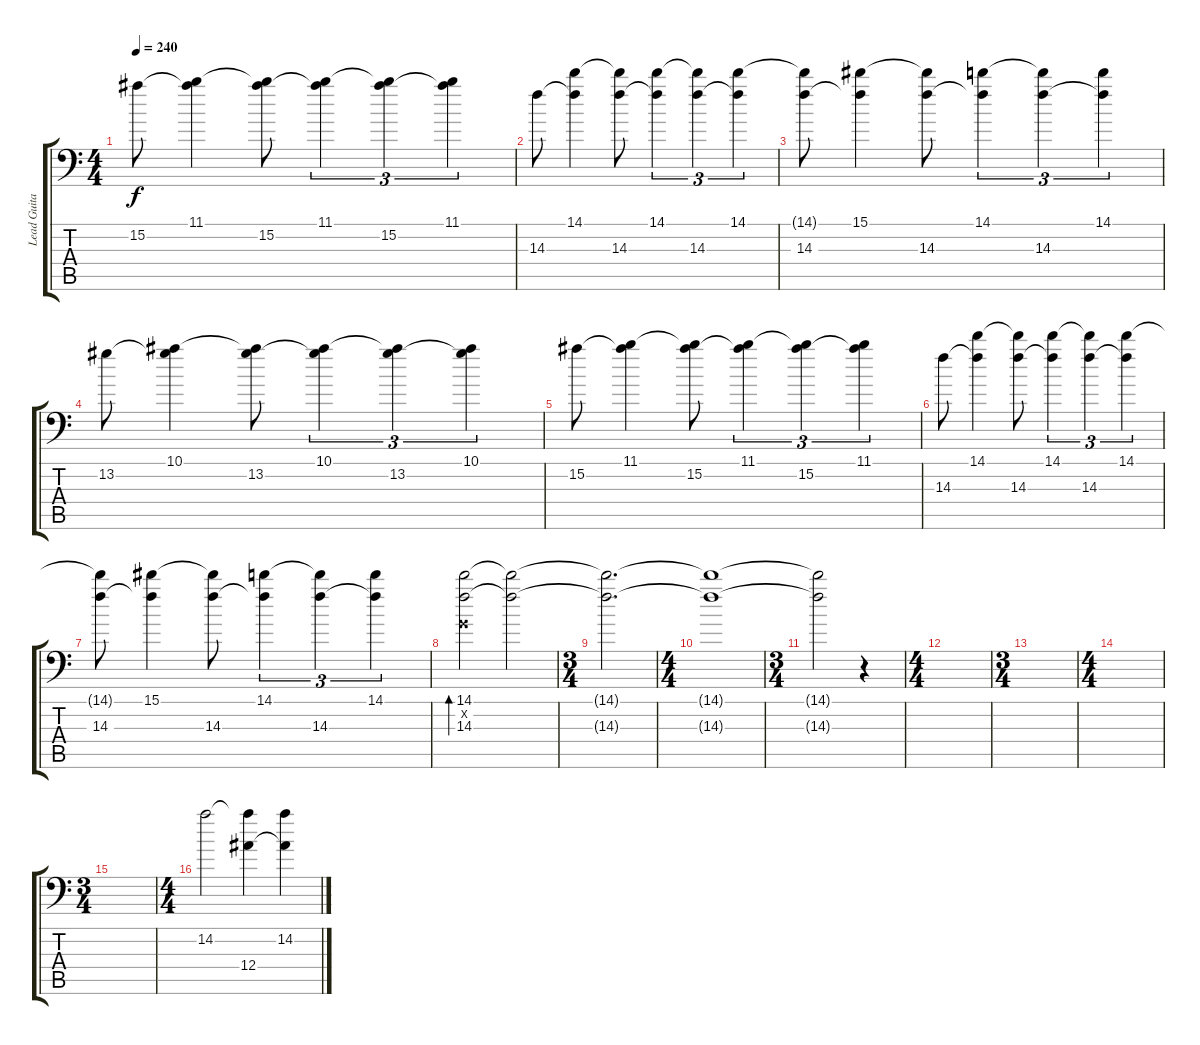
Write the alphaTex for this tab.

\track ("Lead Guitar" "Lead Guita") {instrument overdrivenguitar}
\staff {score tabs}
\tuning (C4 G3 Eb3 Bb2 F2 Bb1) {hide}
\ts (4 4)
\tempo 240
\clef f4
\ks c
15.2.8{dy f} (11.1 15.2{t}).4 (11.1{t} 15.2).8 (11.1 15.2{t}).4{tu (3 2)} (11.1{t} 15.2).4{tu (3 2)} (11.1 15.2{t}).4{tu (3 2)} |
14.3.8 (14.1 14.3{t}).4 (14.1{t} 14.3).8 (14.1 14.3{t}).4{tu (3 2)} (14.1{t} 14.3).4{tu (3 2)} (14.1 14.3{t}).4{tu (3 2)} |
(14.1{t} 14.3).8 (15.1 14.3{t}).4 (15.1{t} 14.3).8 (14.1 14.3{t}).4{tu (3 2)} (14.1{t} 14.3).4{tu (3 2)} (14.1 14.3{t}).4{tu (3 2)} |
13.2.8 (10.1 13.2{t}).4 (10.1{t} 13.2).8 (10.1 13.2{t}).4{tu (3 2)} (10.1{t} 13.2).4{tu (3 2)} (10.1 13.2{t}).4{tu (3 2)} |
15.2.8 (11.1 15.2{t}).4 (11.1{t} 15.2).8 (11.1 15.2{t}).4{tu (3 2)} (11.1{t} 15.2).4{tu (3 2)} (11.1 15.2{t}).4{tu (3 2)} |
14.3.8 (14.1 14.3{t}).4 (14.1{t} 14.3).8 (14.1 14.3{t}).4{tu (3 2)} (14.1{t} 14.3).4{tu (3 2)} (14.1 14.3{t}).4{tu (3 2)} |
(14.1{t} 14.3).8 (15.1 14.3{t}).4 (15.1{t} 14.3).8 (14.1 14.3{t}).4{tu (3 2)} (14.1{t} 14.3).4{tu (3 2)} (14.1 14.3{t}).4{tu (3 2)} |
(14.1 0.2{x} 14.3).2{bd 240} (14.1{t} 14.3{t}).2{volume 0} |
\ts (3 4)
(14.1{t} 14.3{t}).2{d} |
\ts (4 4)
(14.1{t} 14.3{t}).1 |
\ts (3 4)
(14.1{t} 14.3{t}).2 r.4 |
\ts (4 4)
|
\ts (3 4)
|
\ts (4 4)
|
\ts (3 4)
|
\ts (4 4)
14.2.2 (14.2{t} 12.4).4 (14.2 12.4{t}).4
